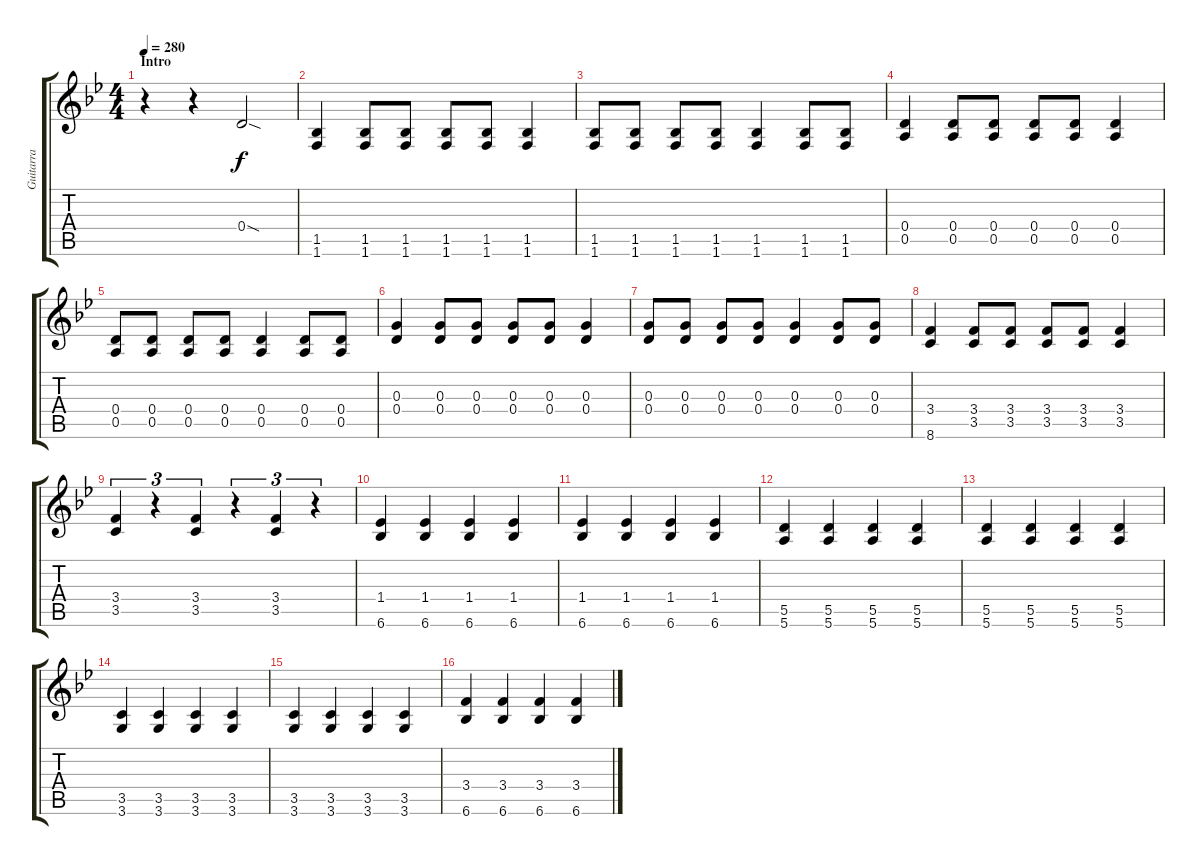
\track ("Guitarra" "Guitarra") {instrument distortionguitar}
\staff {score tabs}
\tuning (E4 B3 G3 D3 A2 E2) {hide}
\ts (4 4)
\section ("" "Intro")
\tempo 280
\clef g2
\ks bb
r.4{dy f instrument distortionguitar} r.4 0.4{sod}.2 |
(1.5 1.6).4 (1.5 1.6).8 (1.5 1.6).8 (1.5 1.6).8 (1.5 1.6).8 (1.5 1.6).4 |
(1.5 1.6).8 (1.5 1.6).8 (1.5 1.6).8 (1.5 1.6).8 (1.5 1.6).4 (1.5 1.6).8 (1.5 1.6).8 |
(0.4 0.5).4 (0.4 0.5).8 (0.4 0.5).8 (0.4 0.5).8 (0.4 0.5).8 (0.4 0.5).4 |
(0.4 0.5).8 (0.4 0.5).8 (0.4 0.5).8 (0.4 0.5).8 (0.4 0.5).4 (0.4 0.5).8 (0.4 0.5).8 |
(0.3 0.4).4 (0.3 0.4).8 (0.3 0.4).8 (0.3 0.4).8 (0.3 0.4).8 (0.3 0.4).4 |
(0.3 0.4).8 (0.3 0.4).8 (0.3 0.4).8 (0.3 0.4).8 (0.3 0.4).4 (0.3 0.4).8 (0.3 0.4).8 |
(3.4 8.6).4 (3.4 3.5).8 (3.4 3.5).8 (3.4 3.5).8 (3.4 3.5).8 (3.4 3.5).4 |
(3.4 3.5).4{tu (3 2)} r.4{tu (3 2)} (3.4 3.5).4{tu (3 2)} r.4{tu (3 2)} (3.4 3.5).4{tu (3 2)} r.4{tu (3 2)} |
(1.4 6.6).4 (1.4 6.6).4 (1.4 6.6).4 (1.4 6.6).4 |
(1.4 6.6).4 (1.4 6.6).4 (1.4 6.6).4 (1.4 6.6).4 |
(5.5 5.6).4 (5.5 5.6).4 (5.5 5.6).4 (5.5 5.6).4 |
(5.5 5.6).4 (5.5 5.6).4 (5.5 5.6).4 (5.5 5.6).4 |
(3.5 3.6).4 (3.5 3.6).4 (3.5 3.6).4 (3.5 3.6).4 |
(3.5 3.6).4 (3.5 3.6).4 (3.5 3.6).4 (3.5 3.6).4 |
(3.4 6.6).4 (3.4 6.6).4 (3.4 6.6).4 (3.4 6.6).4
